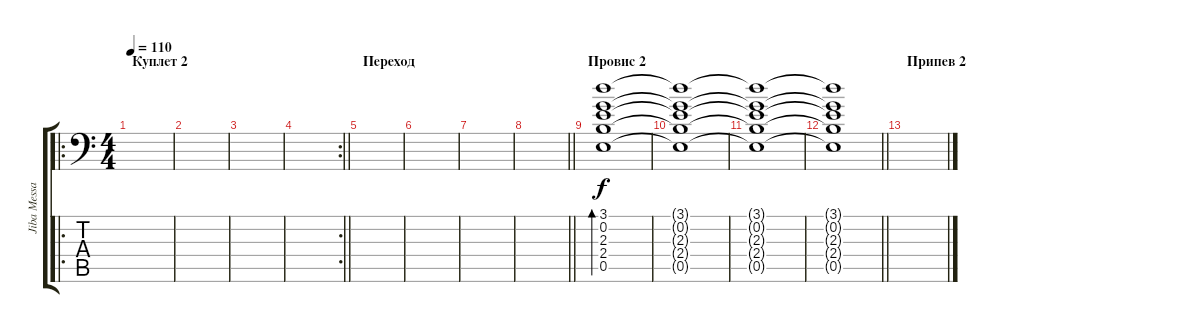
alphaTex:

\track ("Jiba Messa (Clean)" "Jiba Messa") {instrument electricguitarclean}
\staff {score tabs}
\tuning (B3 G3 D3 A2 E2 A1) {hide}
\ro
\ts (4 4)
\section ("" "Куплет 2")
\tempo 110
\clef f4
\ks c
|
|
|
\rc 2
\barLineRight lightlight
|
\section ("" "Переход")
|
|
|
\barLineRight lightlight
|
\section ("" "Провис 2")
(3.1 0.2 2.3 2.4 0.5).1{bd 240} |
(3.1{t} 0.2{t} 2.3{t} 2.4{t} 0.5{t}).1 |
(3.1{t} 0.2{t} 2.3{t} 2.4{t} 0.5{t}).1 |
\barLineRight lightlight
(3.1{t} 0.2{t} 2.3{t} 2.4{t} 0.5{t}).1 |
\section ("" "Припев 2")
